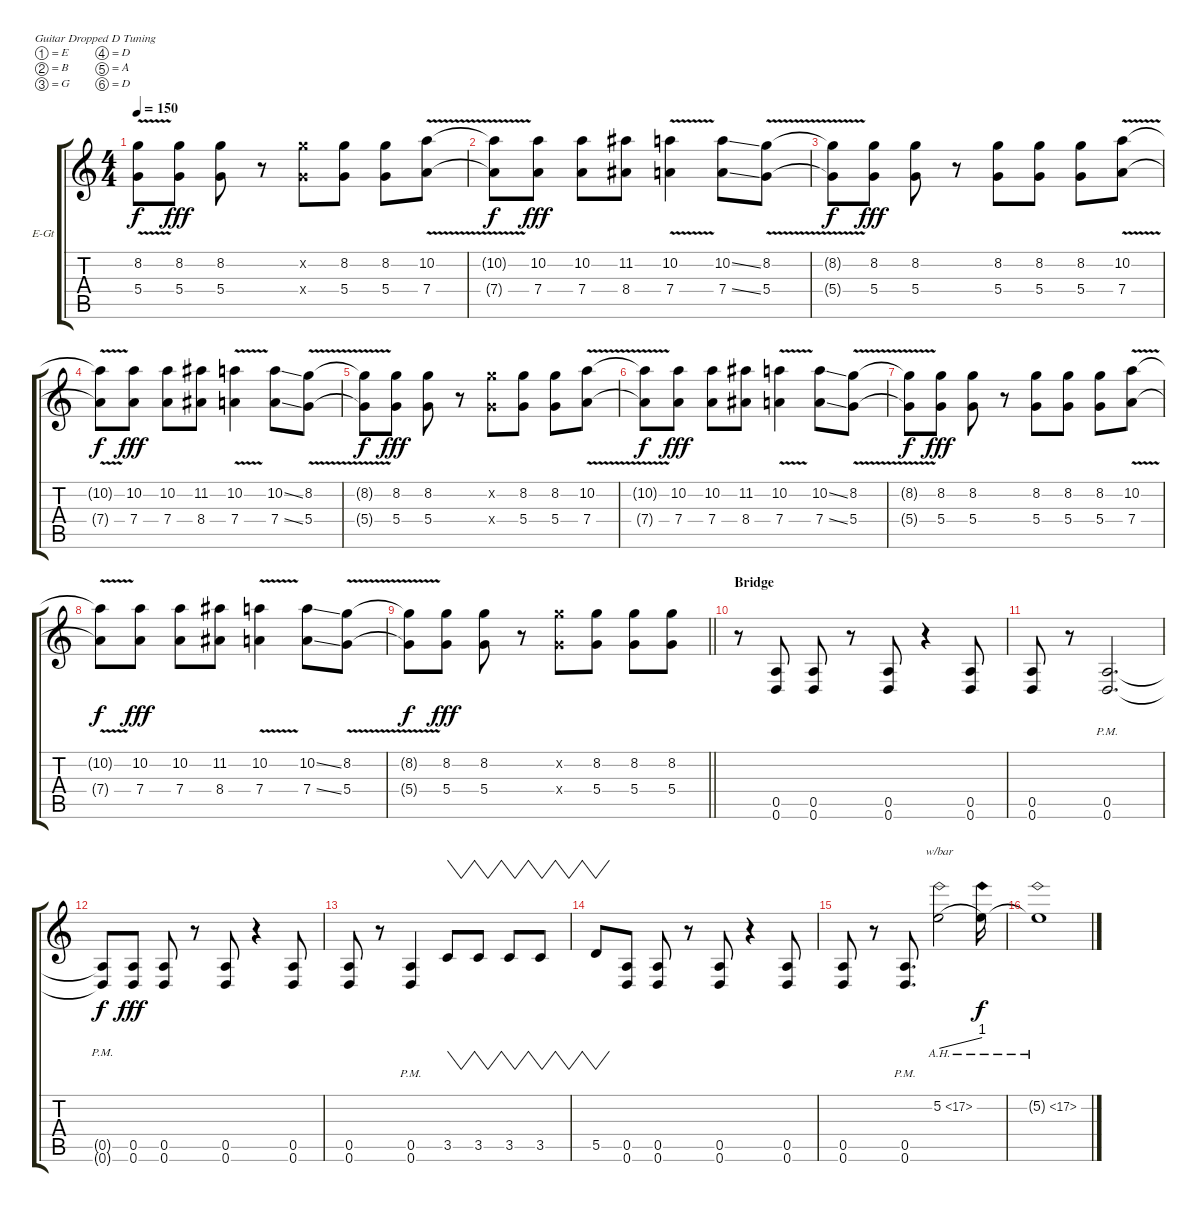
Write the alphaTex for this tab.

\bracketExtendMode groupsimilarinstruments
\firstSystemTrackNameOrientation horizontal
\otherSystemsTrackNameOrientation horizontal
\track ("Guitar #2" "E-Gt") {instrument overdrivenguitar}
\staff {score tabs}
\tuning (E4 B3 G3 D3 A2 D2)
\ts (4 4)
\tempo 150
\clef g2
\ks c
(8.2{v t} 5.4{v t}).8{dy f} (8.2 5.4).8{dy fff} (8.2 5.4).8 r.8 (8.2{x} 5.4{x}).8 (8.2 5.4).8 (8.2 5.4).8 (10.2{v} 7.4{v}).8 |
(10.2{v t} 7.4{v t}).8{dy f} (10.2 7.4).8{dy fff} (10.2 7.4).8 (11.2 8.4).8 (10.2{v} 7.4{v}).4 (10.2{ss} 7.4{ss}).8 (8.2{v} 5.4{v}).8 |
(8.2{v t} 5.4{v t}).8{dy f} (8.2 5.4).8{dy fff} (8.2 5.4).8 r.8 (8.2 5.4).8 (8.2 5.4).8 (8.2 5.4).8 (10.2{v} 7.4{v}).8 |
(10.2{v t} 7.4{v t}).8{dy f} (10.2 7.4).8{dy fff} (10.2 7.4).8 (11.2 8.4).8 (10.2{v} 7.4{v}).4 (10.2{ss} 7.4{ss}).8 (8.2{v} 5.4{v}).8 |
(8.2{v t} 5.4{v t}).8{dy f} (8.2 5.4).8{dy fff} (8.2 5.4).8 r.8 (8.2{x} 5.4{x}).8 (8.2 5.4).8 (8.2 5.4).8 (10.2{v} 7.4{v}).8 |
(10.2{v t} 7.4{v t}).8{dy f} (10.2 7.4).8{dy fff} (10.2 7.4).8 (11.2 8.4).8 (10.2{v} 7.4{v}).4 (10.2{ss} 7.4{ss}).8 (8.2{v} 5.4{v}).8 |
(8.2{v t} 5.4{v t}).8{dy f} (8.2 5.4).8{dy fff} (8.2 5.4).8 r.8 (8.2 5.4).8 (8.2 5.4).8 (8.2 5.4).8 (10.2{v} 7.4{v}).8 |
(10.2{v t} 7.4{v t}).8{dy f} (10.2 7.4).8{dy fff} (10.2 7.4).8 (11.2 8.4).8 (10.2{v} 7.4{v}).4 (10.2{ss} 7.4{ss}).8 (8.2{v} 5.4{v}).8 |
\barLineRight lightlight
(8.2{v t} 5.4{v t}).8{dy f} (8.2 5.4).8{dy fff} (8.2 5.4).8 r.8 (8.2{x} 5.4{x}).8 (8.2 5.4).8 (8.2 5.4).8 (8.2 5.4).8 |
\section ("" "Bridge")
r.8 (0.5 0.6).8 (0.5 0.6).8 r.8 (0.5 0.6).8 r.4 (0.5 0.6).8 |
(0.5 0.6).8 r.8 (0.5{pm} 0.6{pm}).2{d} |
(0.5{pm t} 0.6{pm t}).8{dy f} (0.5 0.6).8{dy fff} (0.5 0.6).8 r.8 (0.5 0.6).8 r.4 (0.5 0.6).8 |
(0.5 0.6).8 r.8 (0.5{pm} 0.6{pm}).4 3.5.8{vw} 3.5.8{vw} 3.5.8{vw} 3.5.8{vw} |
5.5.8{vw} (0.5 0.6).8 (0.5 0.6).8 r.8 (0.5 0.6).8 r.4 (0.5 0.6).8 |
(0.5 0.6).8 r.8 (0.5{pm} 0.6{pm}).8{d} 5.2{ah 12}.2{tbe (dive default 0 0 60 4)} 5.2{ah 12 t}.16{dy f} |
5.2{ah 12 t}.1
